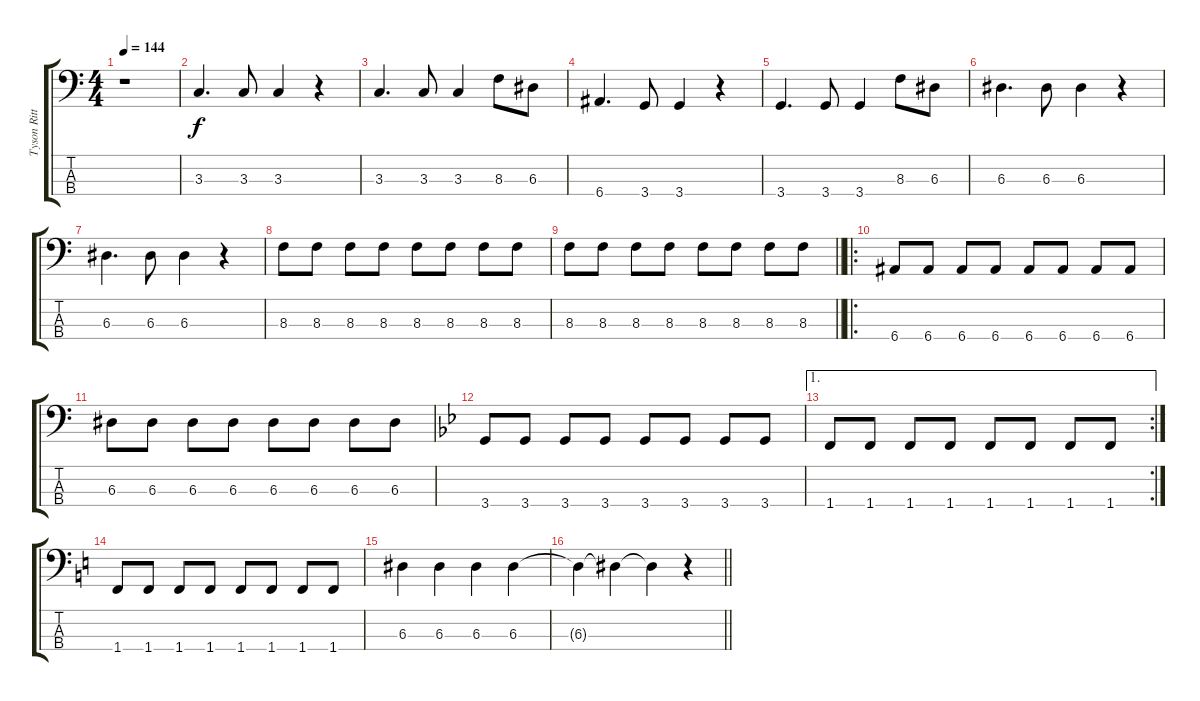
\track ("Tyson Ritter" "Tyson Ritt") {instrument electricbasspick}
\staff {score tabs}
\tuning (G2 D2 A1 E1) {hide}
\ts (4 4)
\tempo 144
\clef f4
\ks c
r.1{dy f} |
3.3.4{d} 3.3.8 3.3.4 r.4 |
3.3.4{d} 3.3.8 3.3.4 8.3.8 6.3.8 |
6.4.4{d} 3.4.8 3.4.4 r.4 |
3.4.4{d} 3.4.8 3.4.4 8.3.8 6.3.8 |
6.3.4{d} 6.3.8 6.3.4 r.4 |
6.3.4{d} 6.3.8 6.3.4 r.4 |
8.3.8 8.3.8 8.3.8 8.3.8 8.3.8 8.3.8 8.3.8 8.3.8 |
\barLineRight lightlight
8.3.8 8.3.8 8.3.8 8.3.8 8.3.8 8.3.8 8.3.8 8.3.8 |
\ro
6.4.8 6.4.8 6.4.8 6.4.8 6.4.8 6.4.8 6.4.8 6.4.8 |
6.3.8 6.3.8 6.3.8 6.3.8 6.3.8 6.3.8 6.3.8 6.3.8 |
\ks bb
3.4.8 3.4.8 3.4.8 3.4.8 3.4.8 3.4.8 3.4.8 3.4.8 |
\ae 1
\rc 2
1.4.8 1.4.8 1.4.8 1.4.8 1.4.8 1.4.8 1.4.8 1.4.8 |
\ks c
1.4.8 1.4.8 1.4.8 1.4.8 1.4.8 1.4.8 1.4.8 1.4.8 |
6.3.4 6.3.4 6.3.4 6.3.4 |
\barLineRight lightlight
6.3{t}.4 6.3{t}.4 6.3{t}.4 r.4
